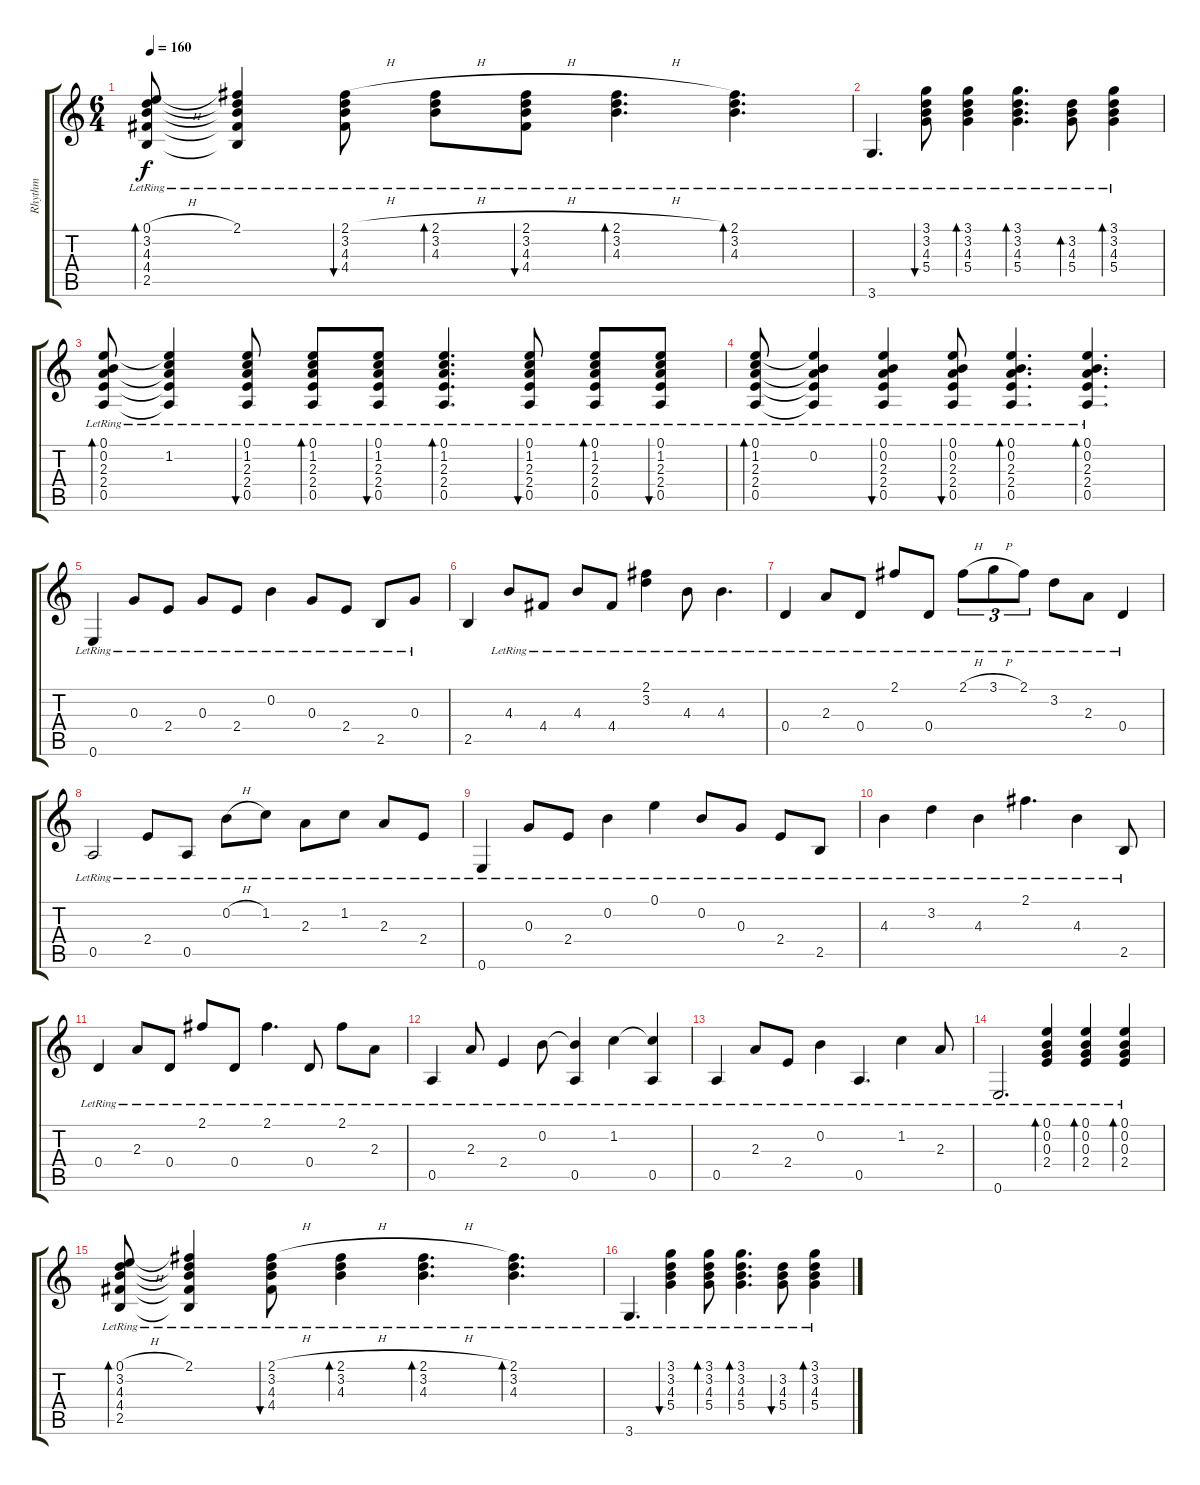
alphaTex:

\track ("Rhythm" "Rhythm") {instrument acousticguitarnylon}
\staff {score tabs}
\tuning (E4 B3 G3 D3 A2 E2) {hide}
\ts (6 4)
\tempo 160
\clef g2
\ks c
(0.1{h lr} 3.2{lr} 4.3{lr} 4.4{lr} 2.5{lr}).8{bd 60 dy f} (2.1{lr} 3.2{t} 4.3{t} 4.4{t} 2.5{t}).4 (2.1{h lr} 3.2{lr} 4.3{lr} 4.4{lr}).8{bu 60} (2.1{h lr} 3.2{lr} 4.3{lr}).8{bd 60} (2.1{h lr} 3.2{lr} 4.3{lr} 4.4{lr}).8{bu 60} (2.1{h lr} 3.2{lr} 4.3{lr}).4{d bd 60} (2.1{lr} 3.2{lr} 4.3{lr}).4{d bd 60} |
3.6{lr}.4{d} (3.1{lr} 3.2{lr} 4.3{lr} 5.4{lr}).8{bu 60} (3.1{lr} 3.2{lr} 4.3{lr} 5.4{lr}).4{bd 60} (3.1{lr} 3.2{lr} 4.3{lr} 5.4{lr}).4{d bd 60} (3.2 4.3{lr} 5.4{lr}).8{bd 60} (3.1{lr} 3.2{lr} 4.3{lr} 5.4{lr}).4{bd 60} |
(0.1{lr} 0.2{lr} 2.3{lr} 2.4{lr} 0.5{lr}).8{bd 60} (0.1{t} 1.2{lr} 2.3{t} 2.4{t} 0.5{t}).4 (0.1{lr} 1.2{lr} 2.3{lr} 2.4{lr} 0.5{lr}).8{bu 60} (0.1{lr} 1.2{lr} 2.3{lr} 2.4{lr} 0.5{lr}).8{bd 60} (0.1{lr} 1.2{lr} 2.3{lr} 2.4{lr} 0.5{lr}).8{bu 60} (0.1{lr} 1.2{lr} 2.3{lr} 2.4{lr} 0.5{lr}).4{d bd 60} (0.1{lr} 1.2{lr} 2.3{lr} 2.4{lr} 0.5{lr}).8{bu 60} (0.1{lr} 1.2{lr} 2.3{lr} 2.4{lr} 0.5{lr}).8{bd 60} (0.1{lr} 1.2{lr} 2.3{lr} 2.4{lr} 0.5{lr}).8{bu 60} |
(0.1{lr} 1.2{lr} 2.3{lr} 2.4{lr} 0.5{lr}).8{bd 60} (0.1{t} 0.2{lr} 2.3{t} 2.4{t} 0.5{t}).4 (0.1{lr} 0.2{lr} 2.3{lr} 2.4{lr} 0.5{lr}).4{bu 60} (0.1{lr} 0.2{lr} 2.3{lr} 2.4{lr} 0.5{lr}).8{bu 60} (0.1{lr} 0.2{lr} 2.3{lr} 2.4{lr} 0.5{lr}).4{d bd 60} (0.1{lr} 0.2{lr} 2.3{lr} 2.4{lr} 0.5{lr}).4{d bd 60} |
0.6{lr}.4 0.3{lr}.8 2.4{lr}.8 0.3{lr}.8 2.4{lr}.8 0.2{lr}.4 0.3{lr}.8 2.4{lr}.8 2.5{lr}.8 0.3{lr}.8 |
2.5.4 4.3{lr}.8 4.4{lr}.8 4.3{lr}.8 4.4{lr}.8 (2.1{lr} 3.2{lr}).4 4.3{lr}.8 4.3{lr}.4{d} |
0.4{lr}.4 2.3{lr}.8 0.4{lr}.8 2.1{lr}.8 0.4{lr}.8 2.1{h lr}.8{tu (3 2)} 3.1{h lr}.8{tu (3 2)} 2.1{lr}.8{tu (3 2)} 3.2{lr}.8 2.3{lr}.8 0.4{lr}.4 |
0.5{lr}.2 2.4{lr}.8 0.5{lr}.8 0.2{h lr}.8 1.2{lr}.8 2.3{lr}.8 1.2{lr}.8 2.3{lr}.8 2.4{lr}.8 |
0.6{lr}.4 0.3{lr}.8 2.4{lr}.8 0.2{lr}.4 0.1{lr}.4 0.2{lr}.8 0.3{lr}.8 2.4{lr}.8 2.5{lr}.8 |
4.3{lr}.4 3.2{lr}.4 4.3{lr}.4 2.1{lr}.4{d} 4.3{lr}.4 2.5{lr}.8 |
0.4{lr}.4 2.3{lr}.8 0.4{lr}.8 2.1{lr}.8 0.4{lr}.8 2.1{lr}.4{d} 0.4{lr}.8 2.1{lr}.8 2.3{lr}.8 |
0.5{lr}.4 2.3{lr}.8 2.4{lr}.4 0.2{lr}.8 (0.2{t} 0.5{lr}).4 1.2{lr}.4 (1.2{t} 0.5{lr}).4 |
0.5{lr}.4 2.3{lr}.8 2.4{lr}.8 0.2{lr}.4 0.5{lr}.4{d} 1.2{lr}.4 2.3{lr}.8 |
0.6{lr}.2{d} (0.1{lr} 0.2{lr} 0.3{lr} 2.4{lr}).4{bd 60} (0.1{lr} 0.2{lr} 0.3{lr} 2.4{lr}).4{bd 60} (0.1{lr} 0.2{lr} 0.3{lr} 2.4{lr}).4{bd 60} |
(0.1{h lr} 3.2{lr} 4.3{lr} 4.4{lr} 2.5{lr}).8{bd 60} (2.1{lr} 3.2{t} 4.3{t} 4.4{t} 2.5{t}).4 (2.1{h lr} 3.2{lr} 4.3{lr} 4.4{lr}).8{bu 60} (2.1{h lr} 3.2{lr} 4.3{lr}).4{bd 60} (2.1{h lr} 3.2{lr} 4.3{lr}).4{d bd 60} (2.1{lr} 3.2{lr} 4.3{lr}).4{d bd 60} |
3.6{lr}.4{d} (3.1{lr} 3.2{lr} 4.3{lr} 5.4{lr}).4{bu 60} (3.1{lr} 3.2{lr} 4.3{lr} 5.4{lr}).8{bd 60} (3.1{lr} 3.2{lr} 4.3{lr} 5.4{lr}).4{d bd 60} (3.2 4.3{lr} 5.4{lr}).8{bu 60} (3.1{lr} 3.2{lr} 4.3{lr} 5.4{lr}).4{bd 60}
